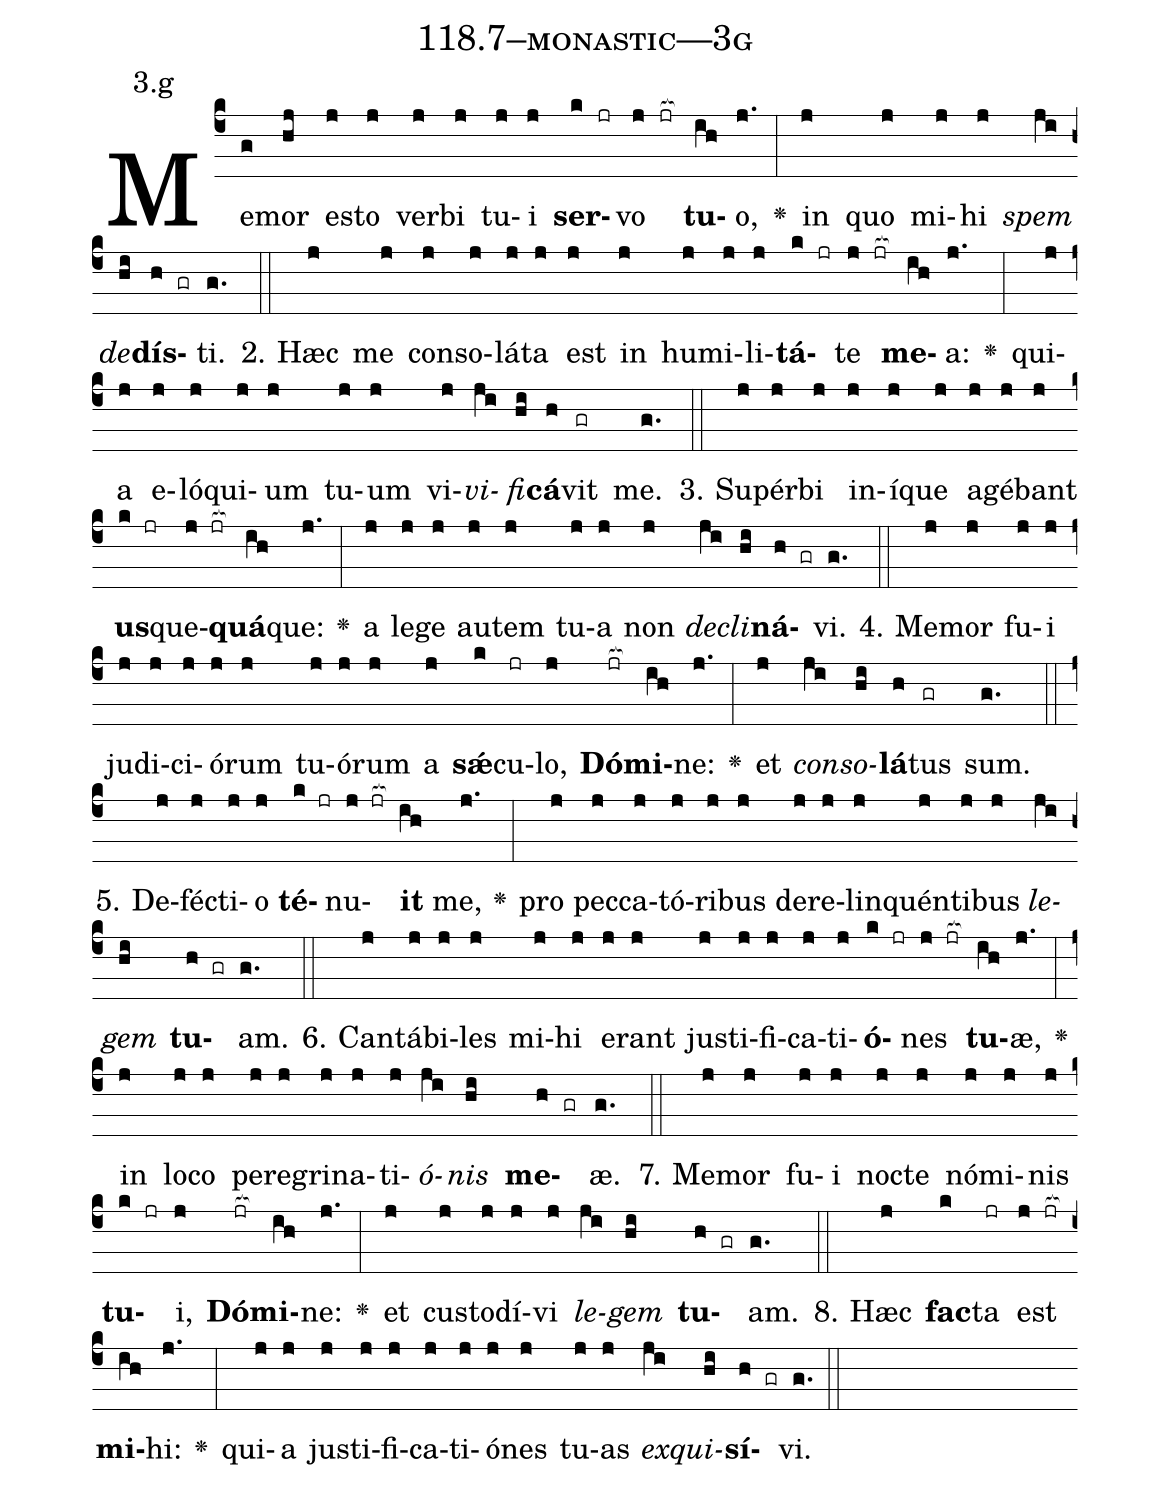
name: 118.7--monastic---3g;
annotation: 3.g;
%%
(c4)Me(g)mor(hj) es(j)to(j) ver(j)bi(j) tu(j)i(j) <b>ser</b>(k jr)vo(j jr[ocb:1{]) <b>tu</b>(ih[ocb:0}])o,(j.) <v>\greheightstar</v>(:) in(j) quo(j) mi(j)hi(j) <i>spem</i>(ji) <i>de</i>(hi)<b>dís</b>(h gr)ti.(g.) (::)
2. Hæc(j) me(j) con(j)so(j)lá(j)ta(j) est(j) in(j) hu(j)mi(j)li(j)<b>tá</b>(k jr)te(j jr[ocb:1{]) <b>me</b>(ih[ocb:0}])a:(j.) <v>\greheightstar</v>(:) qui(j)a(j) e(j)ló(j)qui(j)um(j) tu(j)um(j) vi(j)<i>vi</i>(ji)<i>fi</i>(hi)<b>cá</b>(h)vit(gr) me.(g.) (::)
3. Su(j)pér(j)bi(j) in(j)í(j)que(j) a(j)gé(j)bant(j) <b>us</b>(k jr)que(j jr[ocb:1{])<b>quá</b>(ih[ocb:0}])que:(j.) <v>\greheightstar</v>(:) a(j) le(j)ge(j) au(j)tem(j) tu(j)a(j) non(j) <i>de</i>(ji)<i>cli</i>(hi)<b>ná</b>(h gr)vi.(g.) (::)
4. Me(j)mor(j) fu(j)i(j) ju(j)di(j)ci(j)ó(j)rum(j) tu(j)ó(j)rum(j) a(j) <b>sǽ</b>(k)cu(jr)lo,(j) <b>Dó</b>(jr[ocb:1{])<b>mi</b>(ih[ocb:0}])ne:(j.) <v>\greheightstar</v>(:) et(j) <i>con</i>(ji)<i>so</i>(hi)<b>lá</b>(h)tus(gr) sum.(g.) (::)
5. De(j)féc(j)ti(j)o(j) <b>té</b>(k jr)nu(j jr[ocb:1{])<b>it</b>(ih[ocb:0}]) me,(j.) <v>\greheightstar</v>(:) pro(j) pec(j)ca(j)tó(j)ri(j)bus(j) de(j)re(j)lin(j)quén(j)ti(j)bus(j) <i>le</i>(ji)<i>gem</i>(hi) <b>tu</b>(h gr)am.(g.) (::)
6. Can(j)tá(j)bi(j)les(j) mi(j)hi(j) e(j)rant(j) jus(j)ti(j)fi(j)ca(j)ti(j)<b>ó</b>(k jr)nes(j jr[ocb:1{]) <b>tu</b>(ih[ocb:0}])æ,(j.) <v>\greheightstar</v>(:) in(j) lo(j)co(j) per(j)e(j)gri(j)na(j)ti(j)<i>ó</i>(ji)<i>nis</i>(hi) <b>me</b>(h gr)æ.(g.) (::)
7. Me(j)mor(j) fu(j)i(j) noc(j)te(j) nó(j)mi(j)nis(j) <b>tu</b>(k jr)i,(j) <b>Dó</b>(jr[ocb:1{])<b>mi</b>(ih[ocb:0}])ne:(j.) <v>\greheightstar</v>(:) et(j) cus(j)to(j)dí(j)vi(j) <i>le</i>(ji)<i>gem</i>(hi) <b>tu</b>(h gr)am.(g.) (::)
8. Hæc(j) <b>fac</b>(k)ta(jr) est(j jr[ocb:1{]) <b>mi</b>(ih[ocb:0}])hi:(j.) <v>\greheightstar</v>(:) qui(j)a(j) jus(j)ti(j)fi(j)ca(j)ti(j)ó(j)nes(j) tu(j)as(j) <i>ex</i>(ji)<i>qui</i>(hi)<b>sí</b>(h gr)vi.(g.) (::)
